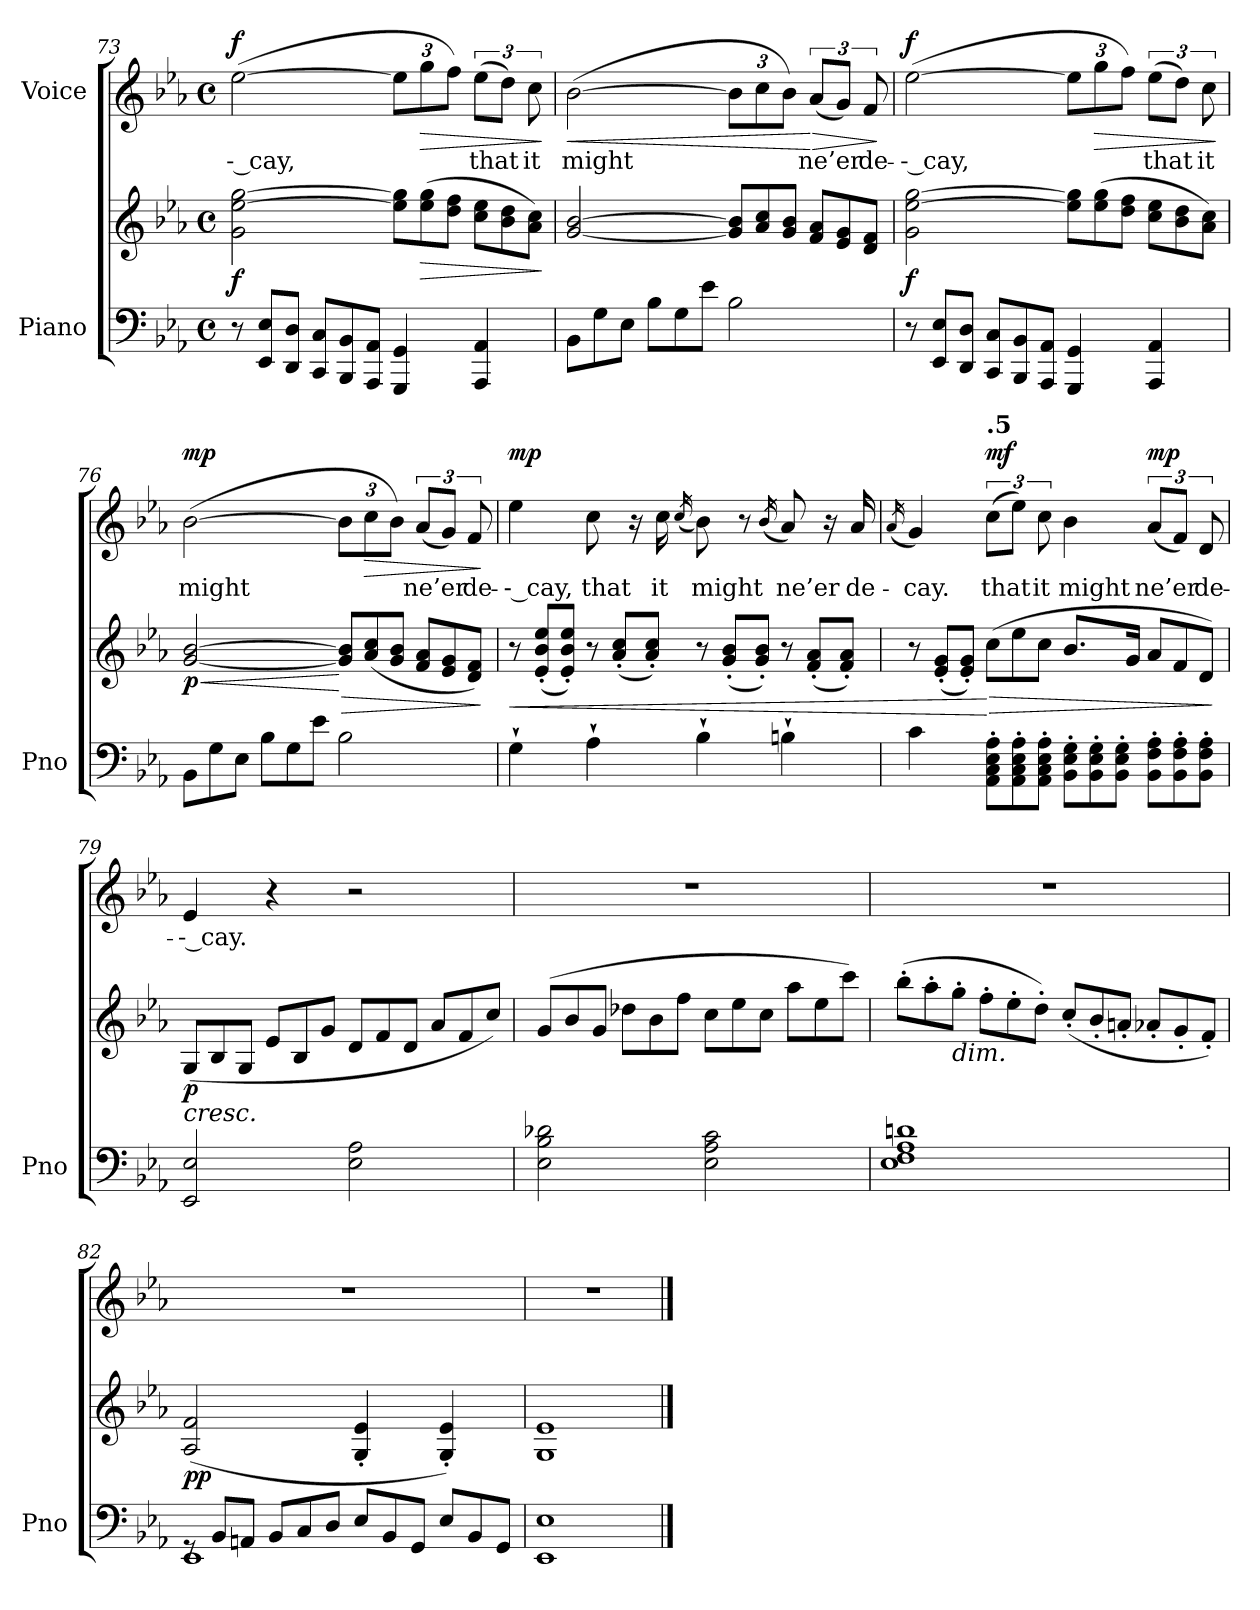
**kern	**kern	**dynam	**kern	**text	**dynam
*part2	*part2	*part2	*part1	*part1	*part1
*staff3	*staff2	*staff2/3	*staff1	*staff1	*staff1
*I"Piano	*	*	*I"Voice	*	*
*I'Pno	*	*	*	*	*
!!LO:LB:g=z
*clefF4	*clefG2	*	*clefG2	*	*
*k[b-e-a-]	*k[b-e-a-]	*	*k[b-e-a-]	*	*
*M4/4	*M4/4	*	*M4/4	*	*
*met(c)	*met(c)	*	*met(c)	*	*
*Xtuplet	*	*	*	*	*
=73	=73	=73	=73	=73	=73
!	!	!LO:DY:b	!	!LO:LY:b	!LO:DY:a
12r	2g\ [2ee-\ [2gg\	f	(>[2ee-\	-- cay,	f
12EE-/ 12E-/L	.	.	.	.	.
12DD/ 12D/J	.	.	.	.	.
12CC/ 12C/L	.	.	.	.	.
12BBB-/ 12BB-/	.	.	.	.	.
12AAA-/ 12AA-/J	.	.	.	.	.
*	*Xtuplet	*	*Xbrackettup	*	*
4GGG/ 4GG/	12ee-\] 12gg\]L	.	12ee-\L]	.	.
!	!	!LO:HP:b	!	!	!LO:HP:b
.	(>12ee-\ 12gg\	>	12gg\	.	>
.	12dd\ 12ff\J	.	12ff\J)	.	.
*	*	*	*brackettup	*	*
!	!	!	!	!LO:LY:b	!
4AAA-/ 4AA-/	12cc\ 12ee-\L	.	(>12ee-\L	that	.
.	12b-\ 12dd\	.	12dd\J)	.	.
!	!	!	!	!LO:LY:b	!
.	12a-\ 12cc\J)	.	12cc\	it	.
.	.	]	.	.	]
=74	=74	=74	=74	=74	=74
!	!	!	!	!LO:LY:b	!LO:HP:b
12BB-\L	[2g/ [2b-/	.	(>[2b-\	might	<
12G\	.	.	.	.	.
12E-\J	.	.	.	.	.
12B-\L	.	.	.	.	.
12G\	.	.	.	.	.
12e-\J	.	.	.	.	.
*	*	*	*Xbrackettup	*	*
2B-\	12g/] 12b-/]L	.	12b-\L]	.	.
.	12a-/ 12cc/	.	12cc\	.	.
.	12g/ 12b-/J	.	12b-\J)	.	.
*	*	*	*brackettup	*	*
!	!	!	!	!LO:LY:b	!LO:HP:n=1:b
.	12f/ 12a-/L	.	(<12a-/L	ne’er	[ >
.	12e-/ 12g/	.	12g/J)	.	.
!	!	!	!	!LO:LY:b	!
.	12d/ 12f/J	.	12f/	de-	.
.	.	.	.	.	]
!!LO:PB:g=z
=75	=75	=75	=75	=75	=75
!	!	!LO:DY:b	!	!LO:LY:b	!LO:DY:a
12r	2g\ [2ee-\ [2gg\	f	(>[2ee-\	-- cay,	f
12EE-/ 12E-/L	.	.	.	.	.
12DD/ 12D/J	.	.	.	.	.
12CC/ 12C/L	.	.	.	.	.
12BBB-/ 12BB-/	.	.	.	.	.
12AAA-/ 12AA-/J	.	.	.	.	.
*	*	*	*Xbrackettup	*	*
4GGG/ 4GG/	12ee-\] 12gg\]L	.	12ee-\L]	.	.
!	!	!	!	!	!LO:HP:b
.	(>12ee-\ 12gg\	.	12gg\	.	>
.	12dd\ 12ff\J	.	12ff\J)	.	.
*	*	*	*brackettup	*	*
!	!	!	!	!LO:LY:b	!
4AAA-/ 4AA-/	12cc\ 12ee-\L	.	(>12ee-\L	that	.
.	12b-\ 12dd\	.	12dd\J)	.	.
!	!	!	!	!LO:LY:b	!
.	12a-\ 12cc\J)	.	12cc\	it	.
.	.	.	.	.	]
=76	=76	=76	=76	=76	=76
!	!	!LO:HP:b	!	!LO:LY:b	!
!	!	!LO:DY:n=1:b	!	!	!LO:DY:a
12BB-\L	[2g/ [2b-/	< p	(>[2b-\	might	mp
12G\	.	.	.	.	.
12E-\J	.	.	.	.	.
12B-\L	.	.	.	.	.
12G\	.	.	.	.	.
12e-\J	.	.	.	.	.
!	!	!LO:HP:n=1:b	!	!	!
*	*	*	*Xbrackettup	*	*
2B-\	12g/] 12b-/]L	[ >	12b-\L]	.	.
!	!	!	!	!	!LO:HP:b
.	(<12a-/ 12cc/	.	12cc\	.	>
.	12g/ 12b-/J	.	12b-\J)	.	.
*	*	*	*brackettup	*	*
!	!	!	!	!LO:LY:b	!
.	12f/ 12a-/L	.	(<12a-/L	ne’er	.
.	12e-/ 12g/	.	12g/J)	.	.
!	!	!	!	!LO:LY:b	!
.	12d/ 12f/J)	.	12f/	de-	.
.	.	]	.	.	]
!!LO:LB:g=z
=77	=77	=77	=77	=77	=77
!	!	!LO:HP:b	!	!LO:LY:b	!LO:DY:a
4G`\	12r	<	4ee-\	-- cay,	mp
.	(<12e-/' 12b-/' 12ee-/'L	.	.	.	.
.	12e-/' 12b-/' 12ee-/'J)	.	.	.	.
!	!	!	!	!LO:LY:b	!
4A-`\	12r	.	8cc\	that	.
.	(<12a-/' 12cc/'L	.	.	.	.
.	.	.	16r	.	.
.	12a-/' 12cc/'J)	.	.	.	.
!	!	!	!	!LO:LY:b	!
.	.	.	16cc\	it	.
.	.	.	(<16qcc/	.	.
!	!	!	!	!LO:LY:b	!
4B-`\	12r	.	8b-\)	might	.
.	(<12g/' 12b-/'L	.	.	.	.
.	.	.	8r	.	.
.	12g/' 12b-/'J)	.	.	.	.
.	.	.	(<16qb-/	.	.
!	!	!	!	!LO:LY:b	!
4Bn`\	12r	.	8a-/)	ne’er	.
.	(<12f/' 12a-/'L	.	.	.	.
.	.	.	16r	.	.
.	12f/' 12a-/'J)	.	.	.	.
!	!	!	!	!LO:LY:b	!
.	.	.	16a-/	de-	.
=78	=78	=78	=78	=78	=78
.	.	.	(<16qa-/	.	.
!	!	!	!	!LO:LY:b	!
4c\	12r	.	4g/)	-cay.	.
.	(<12e-/' 12g/'L	.	.	.	.
.	12e-/' 12g/'J)	.	.	.	.
*	*	*	*MM72	*	*
!	!	!	!LO:TX:a:B:t=.5	!	!
!	!	!LO:HP:n=1:b	!	!LO:LY:b	!LO:DY:a
12AA-\' 12C\' 12E-\' 12A-\'L	(>12cc\L	[ >	(>12cc\L	that	mf
12AA-\' 12C\' 12E-\' 12A-\'	12ee-\	.	12ee-\J)	.	.
!	!	!	!	!LO:LY:b	!
12AA-\' 12C\' 12E-\' 12A-\'J	12cc\J	.	12cc\	it	.
!	!	!	!	!LO:LY:b	!
12BB-\' 12E-\' 12G\'L	8.b-/L	.	4b-\	might	.
12BB-\' 12E-\' 12G\'	.	.	.	.	.
12BB-\' 12E-\' 12G\'J	.	.	.	.	.
.	16g/Jk	.	.	.	.
!	!	!	!	!LO:LY:b	!LO:DY:a
12BB-\' 12F\' 12A-\'L	12a-/L	.	(<12a-/L	ne’er	mp
12BB-\' 12F\' 12A-\'	12f/	.	12f/J)	.	.
!	!	!	!	!LO:LY:b	!
12BB-\' 12F\' 12A-\'J	12d/J)	.	12d/	de-	.
.	.	]	.	.	.
!!LO:LB:g=z
=79	=79	=79	=79	=79	=79
*	*	*	*MM74	*	*
!	!LO:TX:b:i:t=cresc.	!	!	!	!
!	!	!LO:DY:b	!	!LO:LY:b	!
2EE-/ 2E-/	(<12G/L	p	4e-/	-- cay.	.
.	12B-/	.	.	.	.
.	12G/J	.	.	.	.
.	12e-/L	.	4r	.	.
.	12B-/	.	.	.	.
.	12g/J	.	.	.	.
*	*	*	*MM75	*	*
2E-\ 2A-\	12d/L	.	2r	.	.
.	12f/	.	.	.	.
.	12d/J	.	.	.	.
.	12a-/L	.	.	.	.
.	12f/	.	.	.	.
.	12cc/J)	.	.	.	.
=80	=80	=80	=80	=80	=80
*	*	*	*MM76	*	*
2E-\ 2B-\ 2d-X\	(>12g/L	.	1r	.	.
.	12b-/	.	.	.	.
.	12g/J	.	.	.	.
.	12dd-X\L	.	.	.	.
.	12b-\	.	.	.	.
.	12ff\J	.	.	.	.
2E-\ 2A-\ 2c\	12cc\L	.	.	.	.
.	12ee-\	.	.	.	.
.	12cc\J	.	.	.	.
.	12aa-\L	.	.	.	.
.	12ee-\	.	.	.	.
.	12ccc\J)	.	.	.	.
!!LO:LB:g=z
=81	=81	=81	=81	=81	=81
*	*	*	*MM74	*	*
1E- 1F 1A- 1dn	(>12bb-'\L	.	1r	.	.
.	12aa-'\	.	.	.	.
!	!LO:TX:b:i:t=dim.	!	!	!	!
.	12gg'\J	.	.	.	.
.	12ff'\L	.	.	.	.
.	12ee-'\	.	.	.	.
.	12dd'\J)	.	.	.	.
.	(<12cc'/L	.	.	.	.
.	12b-'/	.	.	.	.
.	12an'/J	.	.	.	.
.	12a-X'/L	.	.	.	.
.	12g'/	.	.	.	.
.	12f'/J)	.	.	.	.
=82	=82	=82	=82	=82	=82
*	*	*	*MM72	*	*
*^	*	*	*	*	*
!	!	!	!LO:DY:b	!	!	!
12rGG	1EE-	(>2A-/ 2f/	pp	1r	.	.
12BB-/L	.	.	.	.	.	.
12AAn/J	.	.	.	.	.	.
12BB-/L	.	.	.	.	.	.
12C/	.	.	.	.	.	.
12D/J	.	.	.	.	.	.
12E-/L	.	4G/' 4e-/'	.	.	.	.
12BB-/	.	.	.	.	.	.
12GG/J	.	.	.	.	.	.
12E-/L	.	4G/' 4e-/')	.	.	.	.
12BB-/	.	.	.	.	.	.
12GG/J	.	.	.	.	.	.
*v	*v	*	*	*	*	*
=83	=83	=83	=83	=83	=83
1EE- 1E-	1G 1e-	.	1r	.	.
==	==	==	==	==	==
*-	*-	*-	*-	*-	*-
